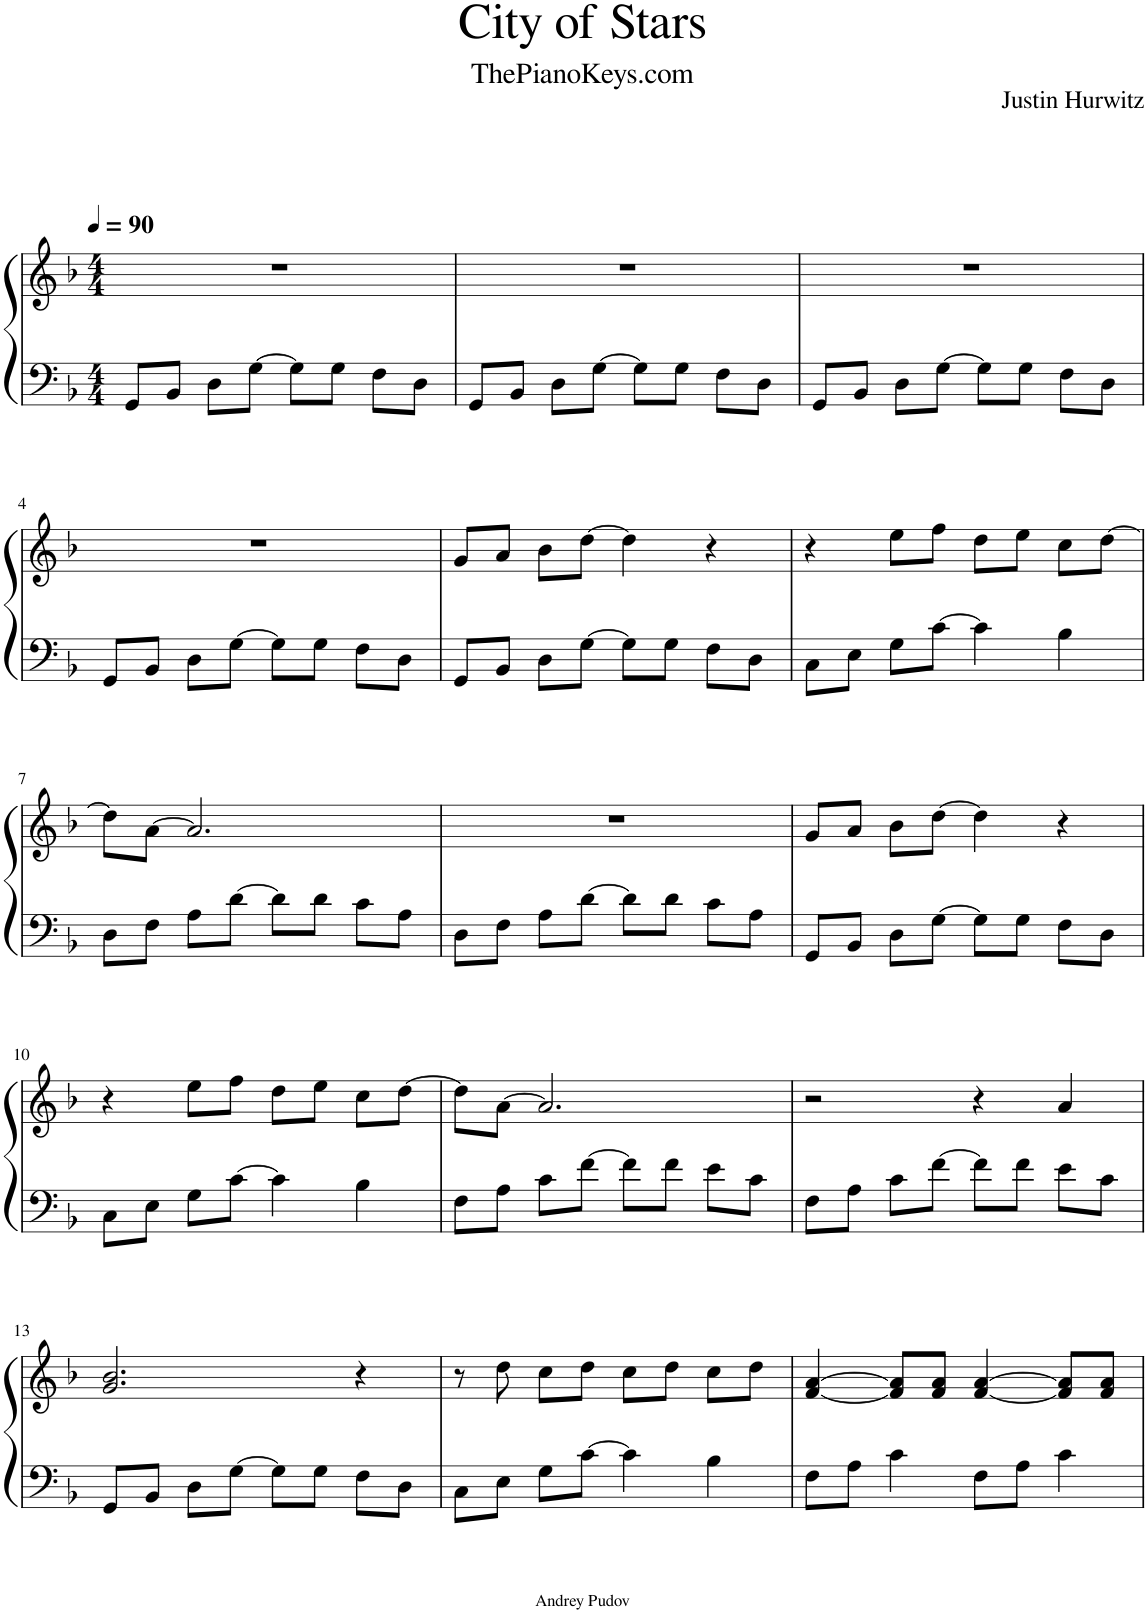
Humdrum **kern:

**kern	**kern
*part1	*part1
*staff2	*staff1
*I"Piano	*
*I'Pno.	*
*clefF4	*clefG2
*k[b-]	*k[b-]
*M4/4	*M4/4
*MM90	*MM90
=1	=1
8GG/L	1r
8BB-/J	.
8D\L	.
[8G\J	.
8G\L]	.
8G\J	.
8F\L	.
8D\J	.
=2	=2
8GG/L	1r
8BB-/J	.
8D\L	.
[8G\J	.
8G\L]	.
8G\J	.
8F\L	.
8D\J	.
=3	=3
8GG/L	1r
8BB-/J	.
8D\L	.
[8G\J	.
8G\L]	.
8G\J	.
8F\L	.
8D\J	.
!!LO:LB:g=z
=4	=4
8GG/L	1r
8BB-/J	.
8D\L	.
[8G\J	.
8G\L]	.
8G\J	.
8F\L	.
8D\J	.
=5	=5
8GG/L	8g/L
8BB-/J	8a/J
8D\L	8b-\L
[8G\J	[8dd\J
8G\L]	4dd\]
8G\J	.
8F\L	4r
8D\J	.
=6	=6
8C\L	4r
8E\J	.
8G\L	8ee\L
[8c\J	8ff\J
4c\]	8dd\L
.	8ee\J
4B-\	8cc\L
.	[8dd\J
!!LO:LB:g=z
=7	=7
8D\L	8dd\L]
8F\J	[8a\J
8A\L	2.a/]
[8d\J	.
8d\L]	.
8d\J	.
8c\L	.
8A\J	.
=8	=8
8D\L	1r
8F\J	.
8A\L	.
[8d\J	.
8d\L]	.
8d\J	.
8c\L	.
8A\J	.
=9	=9
8GG/L	8g/L
8BB-/J	8a/J
8D\L	8b-\L
[8G\J	[8dd\J
8G\L]	4dd\]
8G\J	.
8F\L	4r
8D\J	.
!!LO:LB:g=z
=10	=10
8C\L	4r
8E\J	.
8G\L	8ee\L
[8c\J	8ff\J
4c\]	8dd\L
.	8ee\J
4B-\	8cc\L
.	[8dd\J
=11	=11
8F\L	8dd\L]
8A\J	[8a\J
8c\L	2.a/]
[8f\J	.
8f\L]	.
8f\J	.
8e\L	.
8c\J	.
=12	=12
8F\L	2r
8A\J	.
8c\L	.
[8f\J	.
8f\L]	4r
8f\J	.
8e\L	4a/
8c\J	.
!!LO:LB:g=z
=13	=13
8GG/L	2.g/ 2.b-/
8BB-/J	.
8D\L	.
[8G\J	.
8G\L]	.
8G\J	.
8F\L	4r
8D\J	.
=14	=14
8C\L	8r
8E\J	8dd\
8G\L	8cc\L
[8c\J	8dd\J
4c\]	8cc\L
.	8dd\J
4B-\	8cc\L
.	8dd\J
=15	=15
8F\L	[4f/ [4a/
8A\J	.
4c\	8f/] 8a/]L
.	8f/ 8a/J
8F\L	[4f/ [4a/
8A\J	.
4c\	8f/] 8a/]L
.	8f/ 8a/J
=	=
*-	*-
